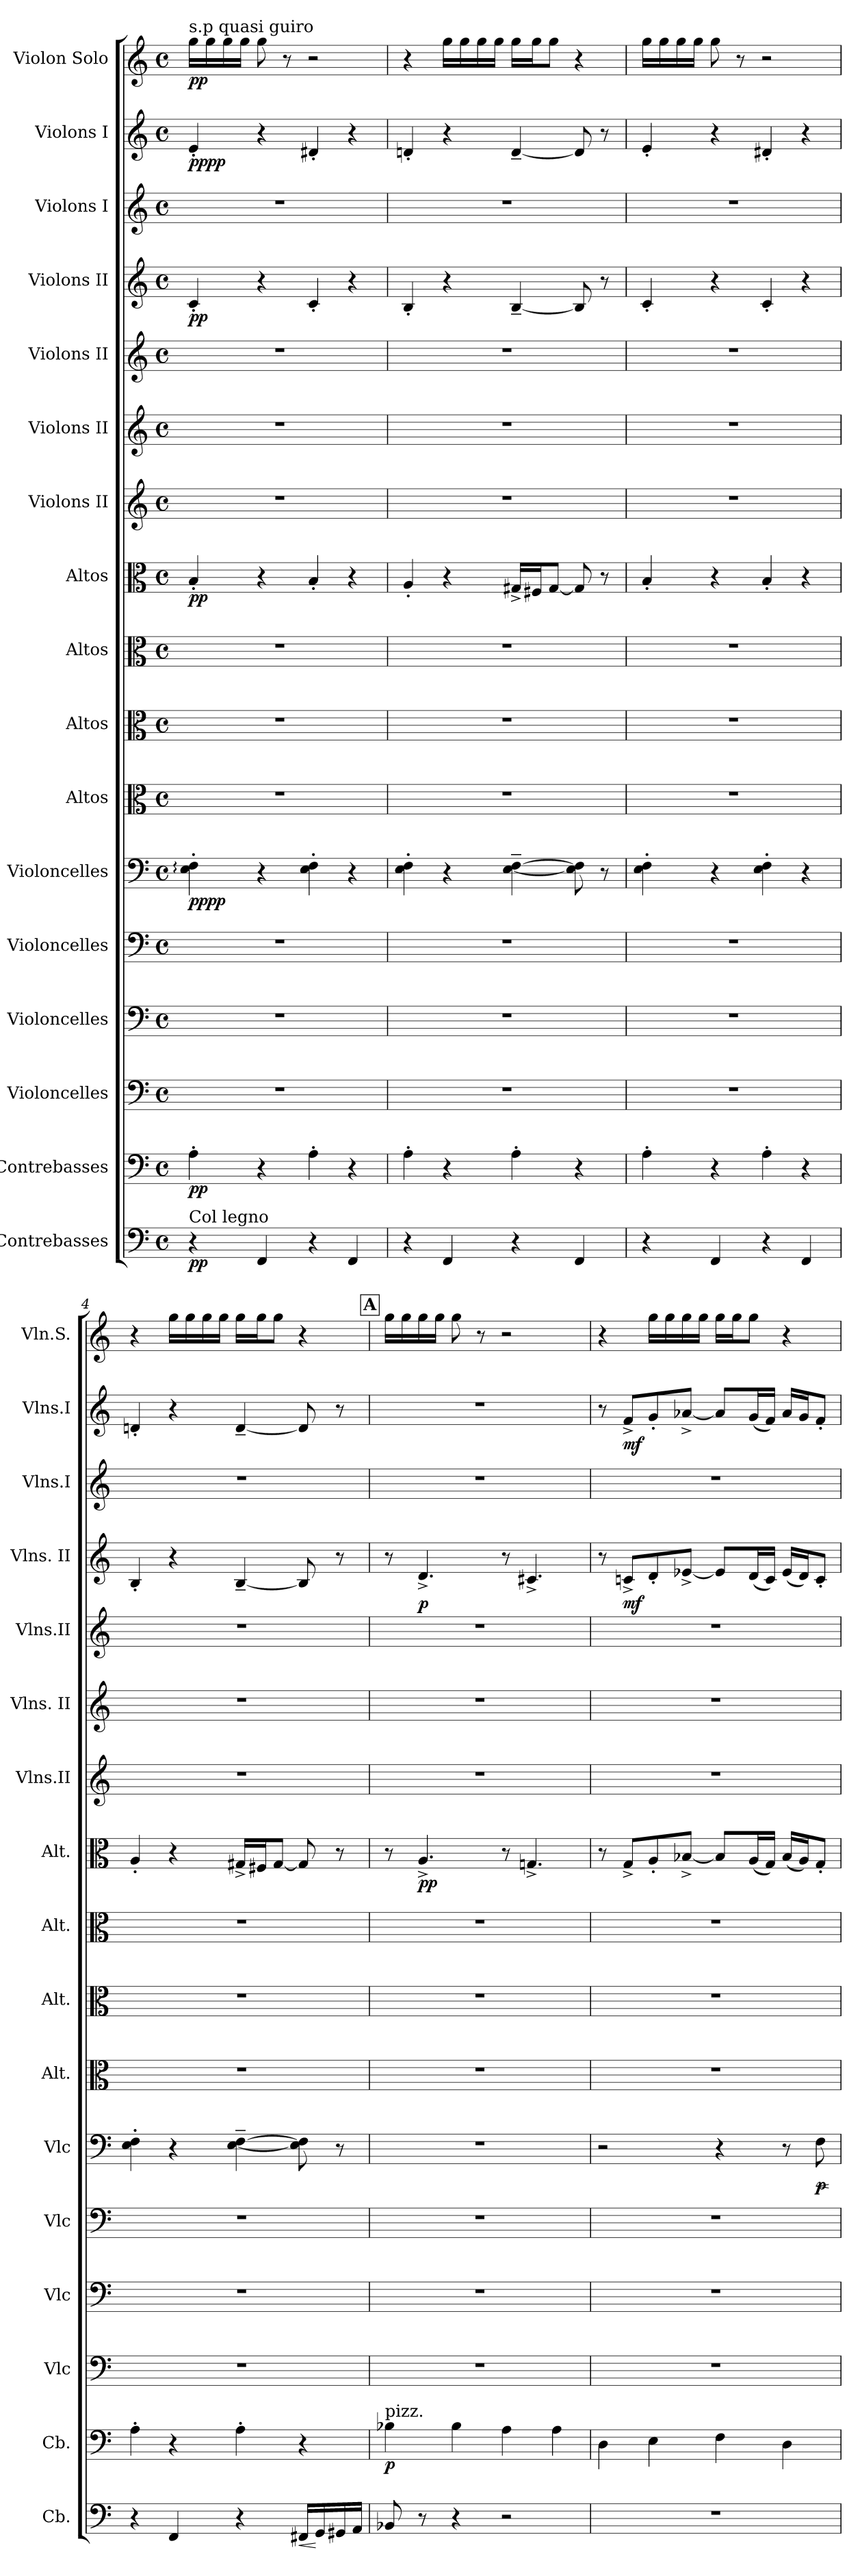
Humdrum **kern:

**kern	**dynam	**kern	**dynam	**kern	**kern	**kern	**kern	**dynam	**kern	**kern	**kern	**kern	**dynam	**kern	**kern	**kern	**kern	**dynam	**kern	**kern	**dynam	**kern	**dynam
*part17	*part17	*part16	*part16	*part15	*part14	*part13	*part12	*part12	*part11	*part10	*part9	*part8	*part8	*part7	*part6	*part5	*part4	*part4	*part3	*part2	*part2	*part1	*part1
*staff17	*staff17	*staff16	*staff16	*staff15	*staff14	*staff13	*staff12	*staff12	*staff11	*staff10	*staff9	*staff8	*staff8	*staff7	*staff6	*staff5	*staff4	*staff4	*staff3	*staff2	*staff2	*staff1	*staff1
*I"Contrebasses	*	*I"Contrebasses	*	*I"Violoncelles	*I"Violoncelles	*I"Violoncelles	*I"Violoncelles	*	*I"Altos	*I"Altos	*I"Altos	*I"Altos	*	*I"Violons II	*I"Violons II	*I"Violons II	*I"Violons II	*	*I"Violons I	*I"Violons I	*	*I"Violon Solo	*
*I'Cb.	*	*I'Cb.	*	*I'Vlc	*I'Vlc	*I'Vlc	*I'Vlc	*	*I'Alt.	*I'Alt.	*I'Alt.	*I'Alt.	*	*I'Vlns.II	*I'Vlns. II	*I'Vlns.II	*I'Vlns. II	*	*I'Vlns.I	*I'Vlns.I	*	*I'Vln.S.	*
*clefF4	*	*clefF4	*	*clefF4	*clefF4	*clefF4	*clefF4	*	*clefC3	*clefC3	*clefC3	*clefC3	*	*clefG2	*clefG2	*clefG2	*clefG2	*	*clefG2	*clefG2	*	*clefG2	*
*ITrd7c12	*	*ITrd7c12	*	*	*	*	*	*	*	*	*	*	*	*	*	*	*	*	*	*	*	*	*
*k[]	*	*k[]	*	*k[]	*k[]	*k[]	*k[]	*	*k[]	*k[]	*k[]	*k[]	*	*k[]	*k[]	*k[]	*k[]	*	*k[]	*k[]	*	*k[]	*
*M4/4	*	*M4/4	*	*M4/4	*M4/4	*M4/4	*M4/4	*	*M4/4	*M4/4	*M4/4	*M4/4	*	*M4/4	*M4/4	*M4/4	*M4/4	*	*M4/4	*M4/4	*	*M4/4	*
*met(c)	*	*met(c)	*	*met(c)	*met(c)	*met(c)	*met(c)	*	*met(c)	*met(c)	*met(c)	*met(c)	*	*met(c)	*met(c)	*met(c)	*met(c)	*	*met(c)	*met(c)	*	*met(c)	*
*MM112	*	*MM112	*	*MM112	*MM112	*MM112	*MM112	*	*MM112	*MM112	*MM112	*MM112	*	*MM112	*MM112	*MM112	*MM112	*	*MM112	*MM112	*	*MM112	*
=1	=1	=1	=1	=1	=1	=1	=1	=1	=1	=1	=1	=1	=1	=1	=1	=1	=1	=1	=1	=1	=1	=1	=1
!	!	!	!	!	!	!	!	!	!	!	!	!	!	!	!	!	!	!	!	!	!	!LO:TX:a:t=s.p quasi guiro	!
!LO:TX:a:t=Col legno	!	!	!	!	!	!	!	!	!	!	!	!	!	!	!	!	!	!	!	!	!	!	!
!	!LO:DY:b	!	!LO:DY:b	!	!	!	!	!LO:DY:b	!	!	!	!	!	!	!	!	!	!	!	!	!	!	!
!	!	!	!	!	!	!	!	!LO:DY:n=1:b	!	!	!	!	!LO:DY:b	!	!	!	!	!LO:DY:b	!	!	!LO:DY:b	!	!
!	!	!	!	!	!	!	!	!	!	!	!	!	!	!	!	!	!	!	!	!	!LO:DY:n=1:b	!	!LO:DY:b
4r	pp	4AA'\	pp	1r	1r	1r	4E\:' 4F\:'	pp pp	1r	1r	1r	4B'/	pp	1r	1r	1r	4c'/	pp	1r	4e'/	pp pp	16gg\LL	pp
.	.	.	.	.	.	.	.	.	.	.	.	.	.	.	.	.	.	.	.	.	.	16gg\	.
.	.	.	.	.	.	.	.	.	.	.	.	.	.	.	.	.	.	.	.	.	.	16gg\	.
.	.	.	.	.	.	.	.	.	.	.	.	.	.	.	.	.	.	.	.	.	.	16gg\JJ	.
4FFF/	.	4r	.	.	.	.	4r	.	.	.	.	4r	.	.	.	.	4r	.	.	4r	.	8gg\	.
.	.	.	.	.	.	.	.	.	.	.	.	.	.	.	.	.	.	.	.	.	.	8r	.
4r	.	4AA'\	.	.	.	.	4E\' 4F\'	.	.	.	.	4B'/	.	.	.	.	4c'/	.	.	4d#X'/	.	2r	.
4FFF/	.	4r	.	.	.	.	4r	.	.	.	.	4r	.	.	.	.	4r	.	.	4r	.	.	.
=2	=2	=2	=2	=2	=2	=2	=2	=2	=2	=2	=2	=2	=2	=2	=2	=2	=2	=2	=2	=2	=2	=2	=2
4r	.	4AA'\	.	1r	1r	1r	4E\' 4F\'	.	1r	1r	1r	4A'/	.	1r	1r	1r	4B'/	.	1r	4dn'/	.	4r	.
4FFF/	.	4r	.	.	.	.	4r	.	.	.	.	4r	.	.	.	.	4r	.	.	4r	.	16gg\LL	.
.	.	.	.	.	.	.	.	.	.	.	.	.	.	.	.	.	.	.	.	.	.	16gg\	.
.	.	.	.	.	.	.	.	.	.	.	.	.	.	.	.	.	.	.	.	.	.	16gg\	.
.	.	.	.	.	.	.	.	.	.	.	.	.	.	.	.	.	.	.	.	.	.	16gg\JJ	.
4r	.	4AA'\	.	.	.	.	[4E\~ [4F\~	.	.	.	.	16G#X^/LL	.	.	.	.	[4B~/	.	.	[4d~/	.	16gg\LL	.
.	.	.	.	.	.	.	.	.	.	.	.	16F#X/J	.	.	.	.	.	.	.	.	.	16gg\J	.
.	.	.	.	.	.	.	.	.	.	.	.	[8G#/J	.	.	.	.	.	.	.	.	.	8gg\J	.
4FFF/	.	4r	.	.	.	.	8E\] 8F\]	.	.	.	.	8G#/]	.	.	.	.	8B/]	.	.	8d/]	.	4r	.
.	.	.	.	.	.	.	8r	.	.	.	.	8r	.	.	.	.	8r	.	.	8r	.	.	.
=3	=3	=3	=3	=3	=3	=3	=3	=3	=3	=3	=3	=3	=3	=3	=3	=3	=3	=3	=3	=3	=3	=3	=3
4r	.	4AA'\	.	1r	1r	1r	4E\' 4F\'	.	1r	1r	1r	4B'/	.	1r	1r	1r	4c'/	.	1r	4e'/	.	16gg\LL	.
.	.	.	.	.	.	.	.	.	.	.	.	.	.	.	.	.	.	.	.	.	.	16gg\	.
.	.	.	.	.	.	.	.	.	.	.	.	.	.	.	.	.	.	.	.	.	.	16gg\	.
.	.	.	.	.	.	.	.	.	.	.	.	.	.	.	.	.	.	.	.	.	.	16gg\JJ	.
4FFF/	.	4r	.	.	.	.	4r	.	.	.	.	4r	.	.	.	.	4r	.	.	4r	.	8gg\	.
.	.	.	.	.	.	.	.	.	.	.	.	.	.	.	.	.	.	.	.	.	.	8r	.
4r	.	4AA'\	.	.	.	.	4E\' 4F\'	.	.	.	.	4B'/	.	.	.	.	4c'/	.	.	4d#X'/	.	2r	.
4FFF/	.	4r	.	.	.	.	4r	.	.	.	.	4r	.	.	.	.	4r	.	.	4r	.	.	.
=4	=4	=4	=4	=4	=4	=4	=4	=4	=4	=4	=4	=4	=4	=4	=4	=4	=4	=4	=4	=4	=4	=4	=4
4r	.	4AA'\	.	1r	1r	1r	4E\' 4F\'	.	1r	1r	1r	4A'/	.	1r	1r	1r	4B'/	.	1r	4dn'/	.	4r	.
4FFF/	.	4r	.	.	.	.	4r	.	.	.	.	4r	.	.	.	.	4r	.	.	4r	.	16gg\LL	.
.	.	.	.	.	.	.	.	.	.	.	.	.	.	.	.	.	.	.	.	.	.	16gg\	.
.	.	.	.	.	.	.	.	.	.	.	.	.	.	.	.	.	.	.	.	.	.	16gg\	.
.	.	.	.	.	.	.	.	.	.	.	.	.	.	.	.	.	.	.	.	.	.	16gg\JJ	.
4r	.	4AA'\	.	.	.	.	[4E\~ [4F\~	.	.	.	.	16G#X^/LL	.	.	.	.	[4B~/	.	.	[4d~/	.	16gg\LL	.
.	.	.	.	.	.	.	.	.	.	.	.	16F#X/J	.	.	.	.	.	.	.	.	.	16gg\J	.
.	.	.	.	.	.	.	.	.	.	.	.	[8G#/J	.	.	.	.	.	.	.	.	.	8gg\J	.
!	!LO:HP:b	!	!	!	!	!	!	!	!	!	!	!	!	!	!	!	!	!	!	!	!	!	!
16FFF#X/LL	<	4r	.	.	.	.	8E\] 8F\]	.	.	.	.	8G#/]	.	.	.	.	8B/]	.	.	8d/]	.	4r	.
16GGG/	[	.	.	.	.	.	.	.	.	.	.	.	.	.	.	.	.	.	.	.	.	.	.
16GGG#X/	.	.	.	.	.	.	8r	.	.	.	.	8r	.	.	.	.	8r	.	.	8r	.	.	.
16AAA/JJ	.	.	.	.	.	.	.	.	.	.	.	.	.	.	.	.	.	.	.	.	.	.	.
!!LO:REH:place=s1:a:B:fs=14:t=A
=5	=5	=5	=5	=5	=5	=5	=5	=5	=5	=5	=5	=5	=5	=5	=5	=5	=5	=5	=5	=5	=5	=5	=5
!	!	!LO:TX:a:t=pizz.	!	!	!	!	!	!	!	!	!	!	!	!	!	!	!	!	!	!	!	!	!
!	!	!	!LO:DY:b	!	!	!	!	!	!	!	!	!	!	!	!	!	!	!	!	!	!	!	!
8BBB-X/	.	4BB-X\	p	1r	1r	1r	1r	.	1r	1r	1r	8r	.	1r	1r	1r	8r	.	1r	1r	.	16gg\LL	.
.	.	.	.	.	.	.	.	.	.	.	.	.	.	.	.	.	.	.	.	.	.	16gg\	.
!	!	!	!	!	!	!	!	!	!	!	!	!	!LO:DY:b	!	!	!	!	!	!	!	!	!	!
!	!	!	!	!	!	!	!	!	!	!	!	!	!LO:DY:n=1:b	!	!	!	!	!LO:DY:b	!	!	!	!	!
8r	.	.	.	.	.	.	.	.	.	.	.	4.A^/	p p	.	.	.	4.d^/	p	.	.	.	16gg\	.
.	.	.	.	.	.	.	.	.	.	.	.	.	.	.	.	.	.	.	.	.	.	16gg\JJ	.
4r	.	4BB-\	.	.	.	.	.	.	.	.	.	.	.	.	.	.	.	.	.	.	.	8gg\	.
.	.	.	.	.	.	.	.	.	.	.	.	.	.	.	.	.	.	.	.	.	.	8r	.
2r	.	4AA\	.	.	.	.	.	.	.	.	.	8r	.	.	.	.	8r	.	.	.	.	2r	.
.	.	.	.	.	.	.	.	.	.	.	.	4.Gn^/	.	.	.	.	4.c#X^/	.	.	.	.	.	.
.	.	4AA\	.	.	.	.	.	.	.	.	.	.	.	.	.	.	.	.	.	.	.	.	.
!!LO:LB:g=z
=6	=6	=6	=6	=6	=6	=6	=6	=6	=6	=6	=6	=6	=6	=6	=6	=6	=6	=6	=6	=6	=6	=6	=6
1r	.	4DD\	.	1r	1r	1r	2r	.	1r	1r	1r	8r	.	1r	1r	1r	8r	.	1r	8r	.	4r	.
!	!	!	!	!	!	!	!	!	!	!	!	!	!LO:DY:b	!	!	!	!	!	!	!	!	!	!
!	!	!	!	!	!	!	!	!	!	!	!	!	!LO:DY:n=1:b	!	!	!	!	!LO:DY:b	!	!	!LO:DY:b	!	!
.	.	.	.	.	.	.	.	.	.	.	.	8G^/L	mf mf	.	.	.	8cn^/L	mf	.	8f^/L	mf	.	.
.	.	4EE\	.	.	.	.	.	.	.	.	.	8A'/	.	.	.	.	8d'/	.	.	8g'/	.	16gg\LL	.
.	.	.	.	.	.	.	.	.	.	.	.	.	.	.	.	.	.	.	.	.	.	16gg\	.
.	.	.	.	.	.	.	.	.	.	.	.	[8B-X^/J	.	.	.	.	[8e-X^/J	.	.	[8a-X^/J	.	16gg\	.
.	.	.	.	.	.	.	.	.	.	.	.	.	.	.	.	.	.	.	.	.	.	16gg\JJ	.
.	.	4FF\	.	.	.	.	4r	.	.	.	.	8B-/L]	.	.	.	.	8e-/L]	.	.	8a-/L]	.	16gg\LL	.
.	.	.	.	.	.	.	.	.	.	.	.	.	.	.	.	.	.	.	.	.	.	16gg\J	.
.	.	.	.	.	.	.	.	.	.	.	.	(<16A/L	.	.	.	.	(<16d/L	.	.	(<16g/L	.	8gg\J	.
.	.	.	.	.	.	.	.	.	.	.	.	16G/JJ)	.	.	.	.	16c/JJ)	.	.	16f/JJ)	.	.	.
.	.	4DD\	.	.	.	.	8r	.	.	.	.	(<16B-/LL	.	.	.	.	(<16e-/LL	.	.	16a-/LL	.	4r	.
.	.	.	.	.	.	.	.	.	.	.	.	16A/J)	.	.	.	.	16d/J)	.	.	16g/J	.	.	.
!	!	!	!	!	!	!	!	!LO:HP:b	!	!	!	!	!	!	!	!	!	!	!	!	!	!	!
!	!	!	!	!	!	!	!	!LO:DY:n=1:b	!	!	!	!	!	!	!	!	!	!	!	!	!	!	!
.	.	.	.	.	.	.	8F\	< p	.	.	.	8G'/J	.	.	.	.	8c'/J	.	.	8f'/J	.	.	.
.	.	.	.	.	.	.	.	[	.	.	.	.	.	.	.	.	.	.	.	.	.	.	.
=	=	=	=	=	=	=	=	=	=	=	=	=	=	=	=	=	=	=	=	=	=	=	=
*-	*-	*-	*-	*-	*-	*-	*-	*-	*-	*-	*-	*-	*-	*-	*-	*-	*-	*-	*-	*-	*-	*-	*-
